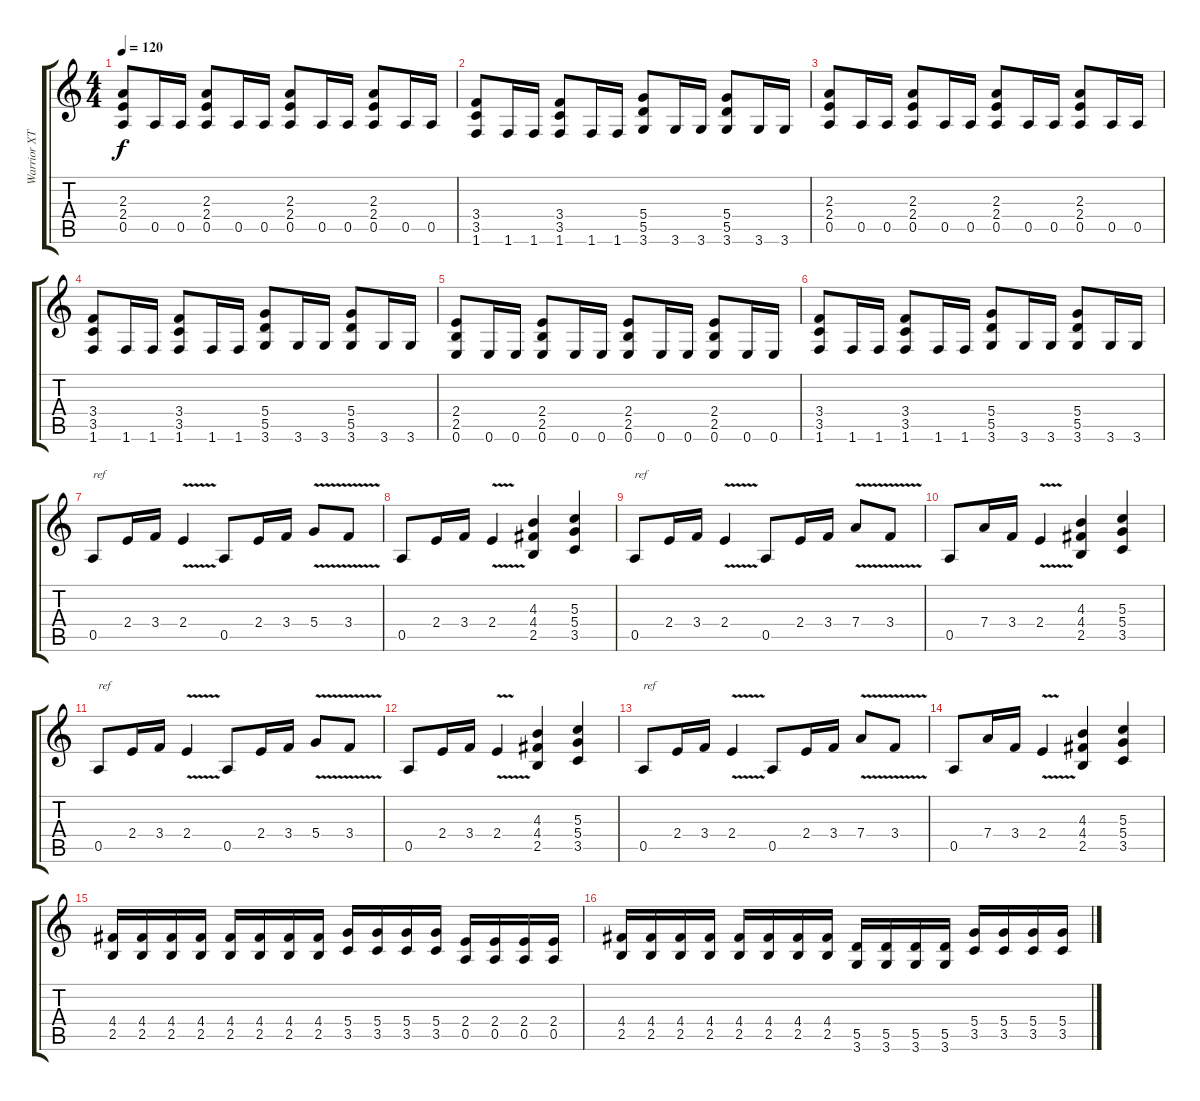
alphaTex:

\track ("Warrior XT - Jackson :)" "Warrior XT") {instrument overdrivenguitar}
\staff {score tabs}
\tuning (E4 B3 G3 D3 A2 E2) {hide}
\ts (4 4)
\tempo 120
\clef g2
\ks c
(2.3 2.4 0.5).8{dy f} 0.5.16 0.5.16 (2.3 2.4 0.5).8 0.5.16 0.5.16 (2.3 2.4 0.5).8 0.5.16 0.5.16 (2.3 2.4 0.5).8 0.5.16 0.5.16 |
(3.4 3.5 1.6).8 1.6.16 1.6.16 (3.4 3.5 1.6).8 1.6.16 1.6.16 (5.4 5.5 3.6).8 3.6.16 3.6.16 (5.4 5.5 3.6).8 3.6.16 3.6.16 |
(2.3 2.4 0.5).8 0.5.16 0.5.16 (2.3 2.4 0.5).8 0.5.16 0.5.16 (2.3 2.4 0.5).8 0.5.16 0.5.16 (2.3 2.4 0.5).8 0.5.16 0.5.16 |
(3.4 3.5 1.6).8 1.6.16 1.6.16 (3.4 3.5 1.6).8 1.6.16 1.6.16 (5.4 5.5 3.6).8 3.6.16 3.6.16 (5.4 5.5 3.6).8 3.6.16 3.6.16 |
(2.4 2.5 0.6).8 0.6.16 0.6.16 (2.4 2.5 0.6).8 0.6.16 0.6.16 (2.4 2.5 0.6).8 0.6.16 0.6.16 (2.4 2.5 0.6).8 0.6.16 0.6.16 |
(3.4 3.5 1.6).8 1.6.16 1.6.16 (3.4 3.5 1.6).8 1.6.16 1.6.16 (5.4 5.5 3.6).8 3.6.16 3.6.16 (5.4 5.5 3.6).8 3.6.16 3.6.16 |
0.5.8{txt "ref"} 2.4.16 3.4.16 2.4{v}.4 0.5.8 2.4.16 3.4.16 5.4{v}.8 3.4{v}.8 |
0.5.8 2.4.16 3.4.16 2.4{v}.4 (4.3 4.4 2.5).4 (5.3 5.4 3.5).4 |
0.5.8{txt "ref"} 2.4.16 3.4.16 2.4{v}.4 0.5.8 2.4.16 3.4.16 7.4{v}.8 3.4{v}.8 |
0.5.8 7.4.16 3.4.16 2.4{v}.4 (4.3 4.4 2.5).4 (5.3 5.4 3.5).4 |
0.5.8{txt "ref"} 2.4.16 3.4.16 2.4{v}.4 0.5.8 2.4.16 3.4.16 5.4{v}.8 3.4{v}.8 |
0.5.8 2.4.16 3.4.16 2.4{v}.4 (4.3 4.4 2.5).4 (5.3 5.4 3.5).4 |
0.5.8{txt "ref"} 2.4.16 3.4.16 2.4{v}.4 0.5.8 2.4.16 3.4.16 7.4{v}.8 3.4{v}.8 |
0.5.8 7.4.16 3.4.16 2.4{v}.4 (4.3 4.4 2.5).4 (5.3 5.4 3.5).4 |
(4.4 2.5).16 (4.4 2.5).16 (4.4 2.5).16 (4.4 2.5).16 (4.4 2.5).16 (4.4 2.5).16 (4.4 2.5).16 (4.4 2.5).16 (5.4 3.5).16 (5.4 3.5).16 (5.4 3.5).16 (5.4 3.5).16 (2.4 0.5).16 (2.4 0.5).16 (2.4 0.5).16 (2.4 0.5).16 |
(4.4 2.5).16 (4.4 2.5).16 (4.4 2.5).16 (4.4 2.5).16 (4.4 2.5).16 (4.4 2.5).16 (4.4 2.5).16 (4.4 2.5).16 (5.5 3.6).16 (5.5 3.6).16 (5.5 3.6).16 (5.5 3.6).16 (5.4 3.5).16 (5.4 3.5).16 (5.4 3.5).16 (5.4 3.5).16
